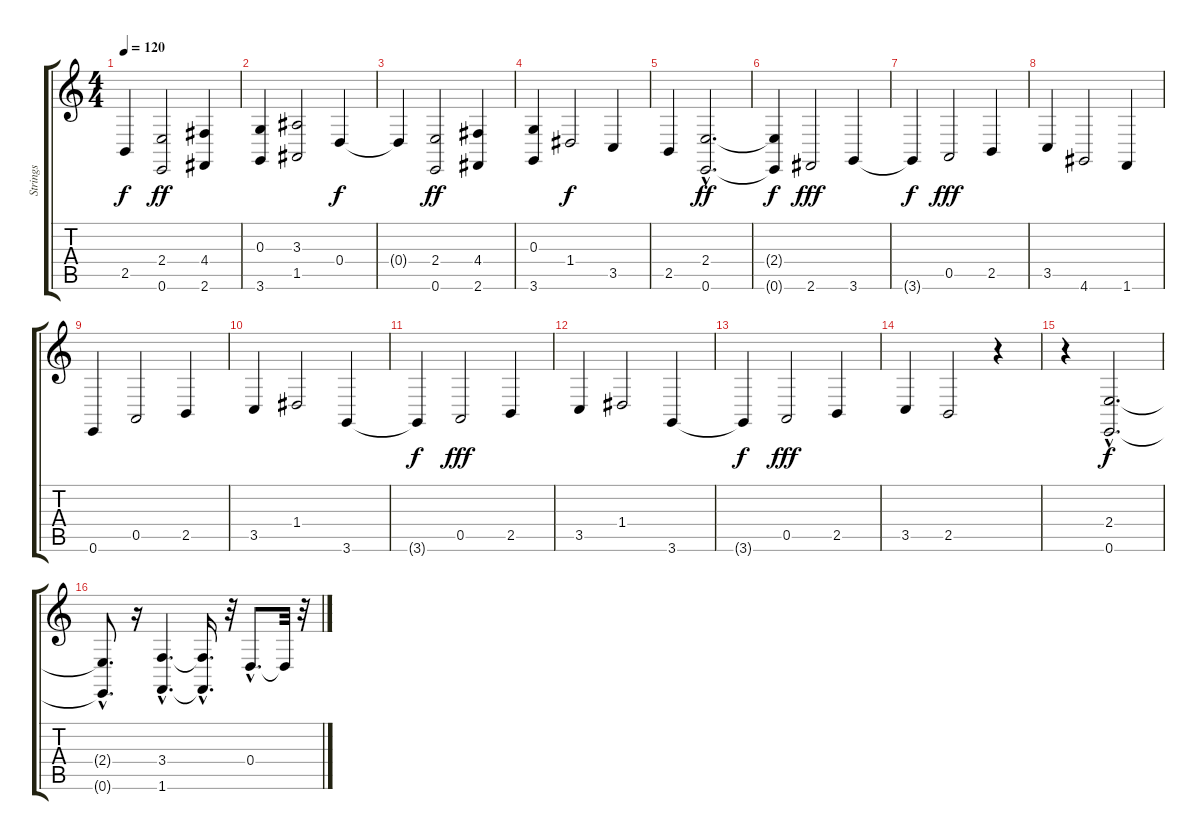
\track ("Strings" "Strings") {instrument stringensemble1}
\staff {score tabs}
\tuning (E4 B3 G3 D3 A2 E2) {hide}
\ts (4 4)
\tempo 120
\clef g2
\ks c
2.5.4{dy f} (2.4 0.6).2{dy ff} (4.4 2.6).4 |
(0.3 3.6).4 (3.3 1.5).2 0.4.4{dy f} |
0.4{t}.4 (2.4 0.6).2{dy ff} (4.4 2.6).4 |
(0.3 3.6).4 1.4.2{dy f} 3.5.4 |
2.5.4 (2.4{hac} 0.6{hac}).2{d dy ff} |
(2.4{t} 0.6{t}).4{dy f} 2.6.2{dy fff} 3.6.4 |
3.6{t}.4{dy f} 0.5.2{dy fff} 2.5.4 |
3.5.4 4.6.2 1.6.4 |
0.6.4 0.5.2 2.5.4 |
3.5.4 1.4.2 3.6.4 |
3.6{t}.4{dy f} 0.5.2{dy fff} 2.5.4 |
3.5.4 1.4.2 3.6.4 |
3.6{t}.4{dy f} 0.5.2{dy fff} 2.5.4 |
3.5.4 2.5.2 r.4 |
r.4 (2.4{hac} 0.6{hac}).2{d dy f} |
(2.4{hac t} 0.6{hac t}).8{d} r.16 (3.4{hac} 1.6{hac}).4{d} (3.4{hac t} 1.6{hac t}).16{d} r.32 0.4{hac}.8{d} 0.4{t}.32 r.32
